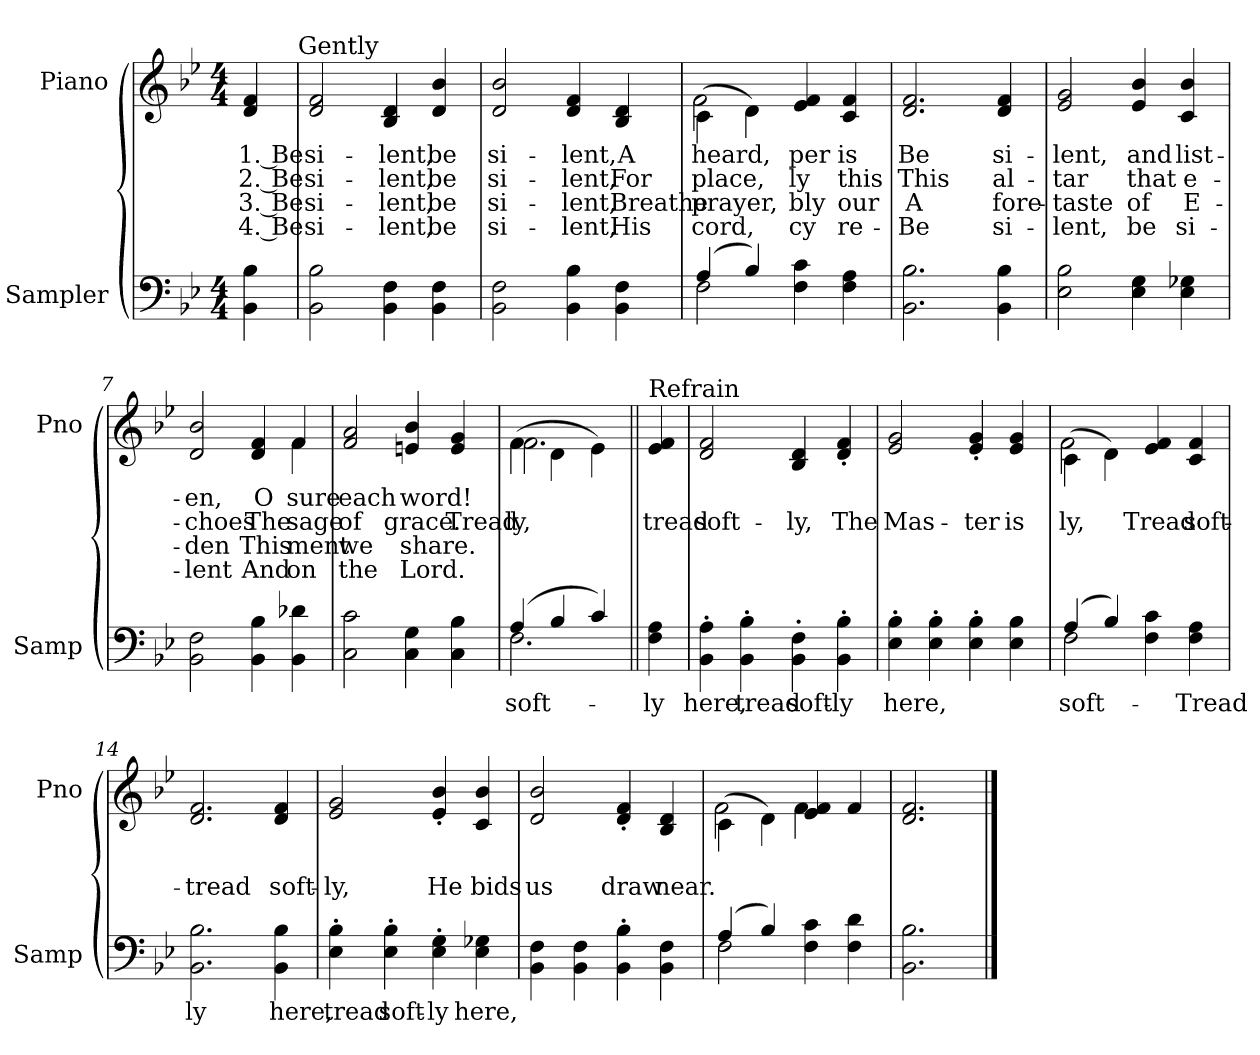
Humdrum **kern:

**kern	**text	**kern	**text	**text	**text	**text
*part2	*part2	*part1	*part1	*part1	*part1	*part1
*staff2	*staff2	*staff1	*staff1	*staff1	*staff1	*staff1
*I"Sampler	*	*I"Piano	*	*	*	*
*I'Samp	*	*I'Pno	*	*	*	*
*clefF4	*	*clefG2	*	*	*	*
*k[b-e-]	*	*k[b-e-]	*	*	*	*
*B-:	*	*B-:	*	*	*	*
*M4/4	*	*M4/4	*	*	*	*
=1	=1	=1	=1	=1	=1	=1
4BB- 4B-	.	4d 4f	1. Be	2. Be	3. Be	4. Be
!	!	!LO:TX:t=Gently	!	!	!	!
=2	=2	=2	=2	=2	=2	=2
2BB- 2B-	.	2d 2f	si-	si-	si-	si-
4BB- 4F	.	4B- 4d	-lent,	-lent,	-lent,	-lent,
4BB- 4F	.	4d 4b-	be	be	be	be
=3	=3	=3	=3	=3	=3	=3
2BB- 2F	.	2d 2b-	si-	si-	si-	si-
4BB- 4B-	.	4d 4f	-lent,	-lent,	-lent,	-lent,
4BB- 4F	.	4B- 4d	A	For	Breathe	His
=4	=4	=4	=4	=4	=4	=4
*^	*	*^	*	*	*	*
(4A/	2F	.	(4c\	2f	heard,	place,	prayer,	-cord,
4B-/)	.	.	4d\)	.	.	.	.	.
4F 4c	2ryy	.	4e- 4f	2ryy	-per	-ly	-bly	-cy
4F 4A	.	.	4c 4f	.	is	this	our	re-
*v	*v	*	*	*	*	*	*	*
*	*	*v	*v	*	*	*	*
=5	=5	=5	=5	=5	=5	=5
2.BB- 2.B-	.	2.d 2.f	Be	This	A	Be
4BB- 4B-	.	4d 4f	si-	al-	fore-	si-
=6	=6	=6	=6	=6	=6	=6
2E- 2B-	.	2e- 2g	-lent,	-tar	-taste	-lent,
4E- 4G	.	4e- 4b-	and	that	of	be
4E- 4G-X	.	4c 4b-	list-	e-	E-	si-
=7	=7	=7	=7	=7	=7	=7
*	*	*^	*	*	*	*
2BB- 2F	.	2d 2b-	2.ryy	-en,	-choes	-den	-lent
4BB- 4B-	.	4d 4f	.	O	The	This	And
4BB- 4d-X	.	4f/	4f	-sure	-sage	-ment	on
*	*	*v	*v	*	*	*	*
=8	=8	=8	=8	=8	=8	=8
2C 2c	.	2f 2a	each	of	we	the
4C 4G	.	4en 4b-	word!	grace.	share.	Lord.
4C 4B-	.	4e 4g	.	Tread	.	.
=9	=9	=9	=9	=9	=9	=9
*^	*	*^	*	*	*	*
(4A/	2.F	soft-	(4f\	2.f	.	-ly,	.	.
4B-/	.	.	4d\	.	.	.	.	.
4c/)	.	.	4e-\)	.	.	.	.	.
*v	*v	*	*	*	*	*	*	*
*	*	*v	*v	*	*	*	*
=10||	=10||	=10||	=10||	=10||	=10||	=10||
!	!	!LO:TX:t=Refrain	!	!	!	!
4F 4A	-ly	4e- 4f	.	tread	.	.
=11	=11	=11	=11	=11	=11	=11
4BB-' 4A'	here,	2d 2f	.	soft-	.	.
4BB-' 4B-'	tread	.	.	.	.	.
4BB-' 4F'	soft-	4B- 4d	.	-ly,	.	.
4BB-' 4B-'	-ly	4d' 4f'	.	The	.	.
=12	=12	=12	=12	=12	=12	=12
4E-' 4B-'	here,	2e- 2g	.	Mas-	.	.
4E-' 4B-'	.	.	.	.	.	.
4E-' 4B-'	.	4e-' 4g'	.	-ter	.	.
4E- 4B-	.	4e- 4g	.	is	.	.
=13	=13	=13	=13	=13	=13	=13
*^	*	*^	*	*	*	*
(4A/	2F	soft-	(4c\	2f	.	-ly,	.	.
4B-/)	.	.	4d\)	.	.	.	.	.
4F 4c	2ryy	.	4e- 4f	2ryy	.	Tread	.	.
4F 4A	.	Tread	4c 4f	.	.	soft-	.	.
*v	*v	*	*	*	*	*	*	*
*	*	*v	*v	*	*	*	*
=14	=14	=14	=14	=14	=14	=14
2.BB- 2.B-	-ly	2.d 2.f	.	tread	.	.
4BB- 4B-	here,	4d 4f	.	soft-	.	.
=15	=15	=15	=15	=15	=15	=15
4E-' 4B-'	tread	2e- 2g	.	-ly,	.	.
4E-' 4B-'	soft-	.	.	.	.	.
4E-' 4G'	-ly	4e-' 4b-'	.	He	.	.
4E- 4G-X	here,	4c 4b-	.	bids	.	.
=16	=16	=16	=16	=16	=16	=16
4BB- 4F	.	2d 2b-	.	us	.	.
4BB- 4F	.	.	.	.	.	.
4BB-' 4B-'	.	4d' 4f'	.	draw	.	.
4BB- 4F	.	4B- 4d	.	near.	.	.
=17	=17	=17	=17	=17	=17	=17
*^	*	*^	*	*	*	*
(4A/	2F	.	(4c\	2f	.	.	.	.
4B-/)	.	.	4d\)	.	.	.	.	.
4F 4c	2ryy	.	4e- 4f	4f	.	.	.	.
4F 4d	.	.	4f/	4ryy	.	.	.	.
*v	*v	*	*	*	*	*	*	*
*	*	*v	*v	*	*	*	*
=18	=18	=18	=18	=18	=18	=18
2.BB- 2.B-	.	2.d 2.f	.	.	.	.
==	==	==	==	==	==	==
*-	*-	*-	*-	*-	*-	*-
